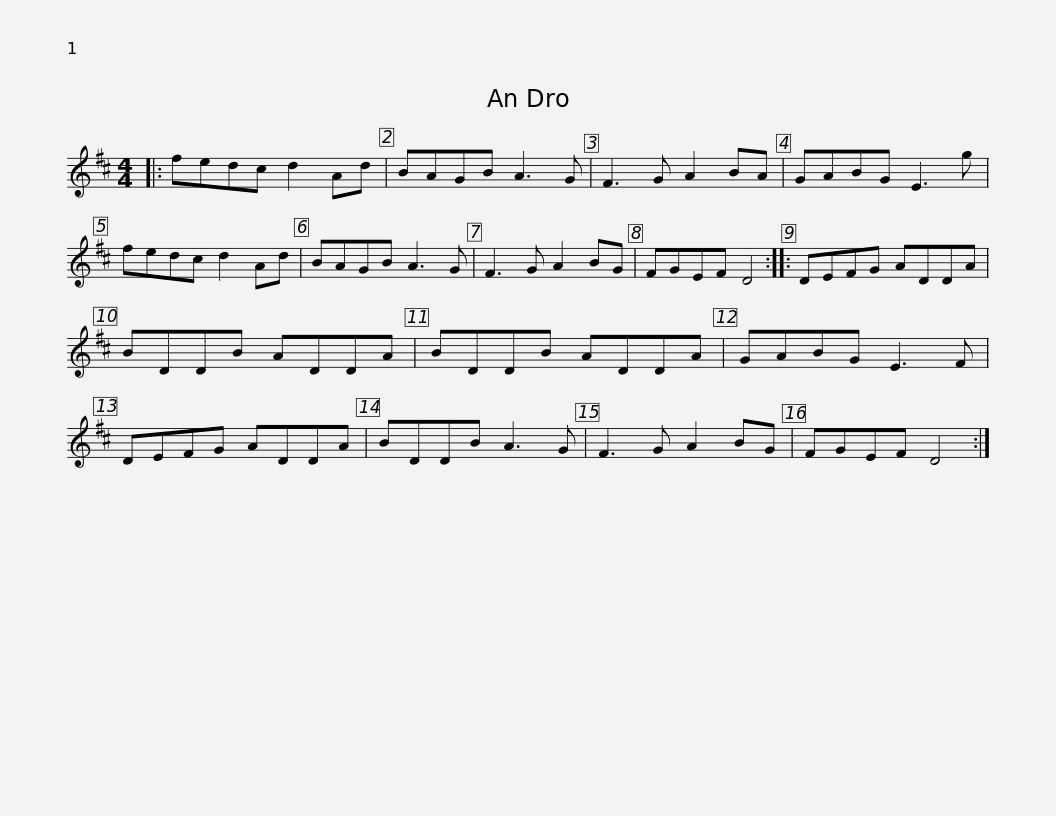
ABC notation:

X:1
L:1/8
M:4/4
I:linebreak $
K:D
V:1 treble
V:1
|: fedc d2 Ad | BAGB A3 G | F3 G A2 BA | GABG E3 g | fedc d2 Ad | %5
 BAGB A3 G |$ F3 G A2 BG | FGEF D4 :: DEFG ADDA | BDDB ADDA | %10
 BDDB ADDA | GABG E3 F |$ DEFG ADDA | BDDB A3 G | F3 G A2 BG | %15
 FGEF D4 :| %16
